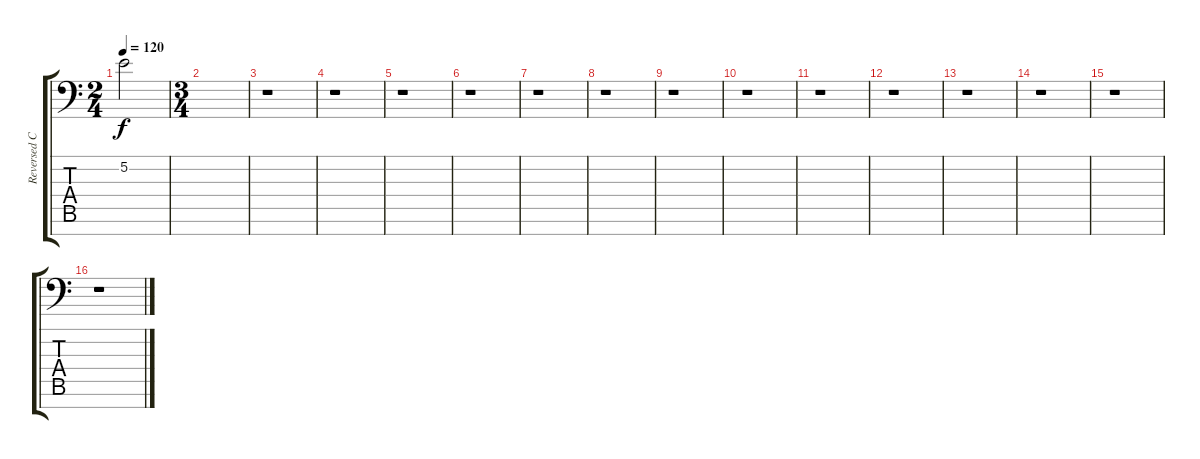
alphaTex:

\track ("Reversed Cymbal" "Reversed C") {instrument reversecymbal}
\staff {score tabs}
\tuning (E4 B3 G3 D3 A2 E2 A0) {hide}
\ts (2 4)
\tempo 120
\clef f4
\ks c
5.2.2{dy f instrument reversecymbal} |
\ts (3 4)
|
r.1 |
r.1 |
r.1 |
r.1 |
r.1 |
r.1 |
r.1 |
r.1 |
r.1 |
r.1 |
r.1 |
r.1 |
r.1 |
r.1
